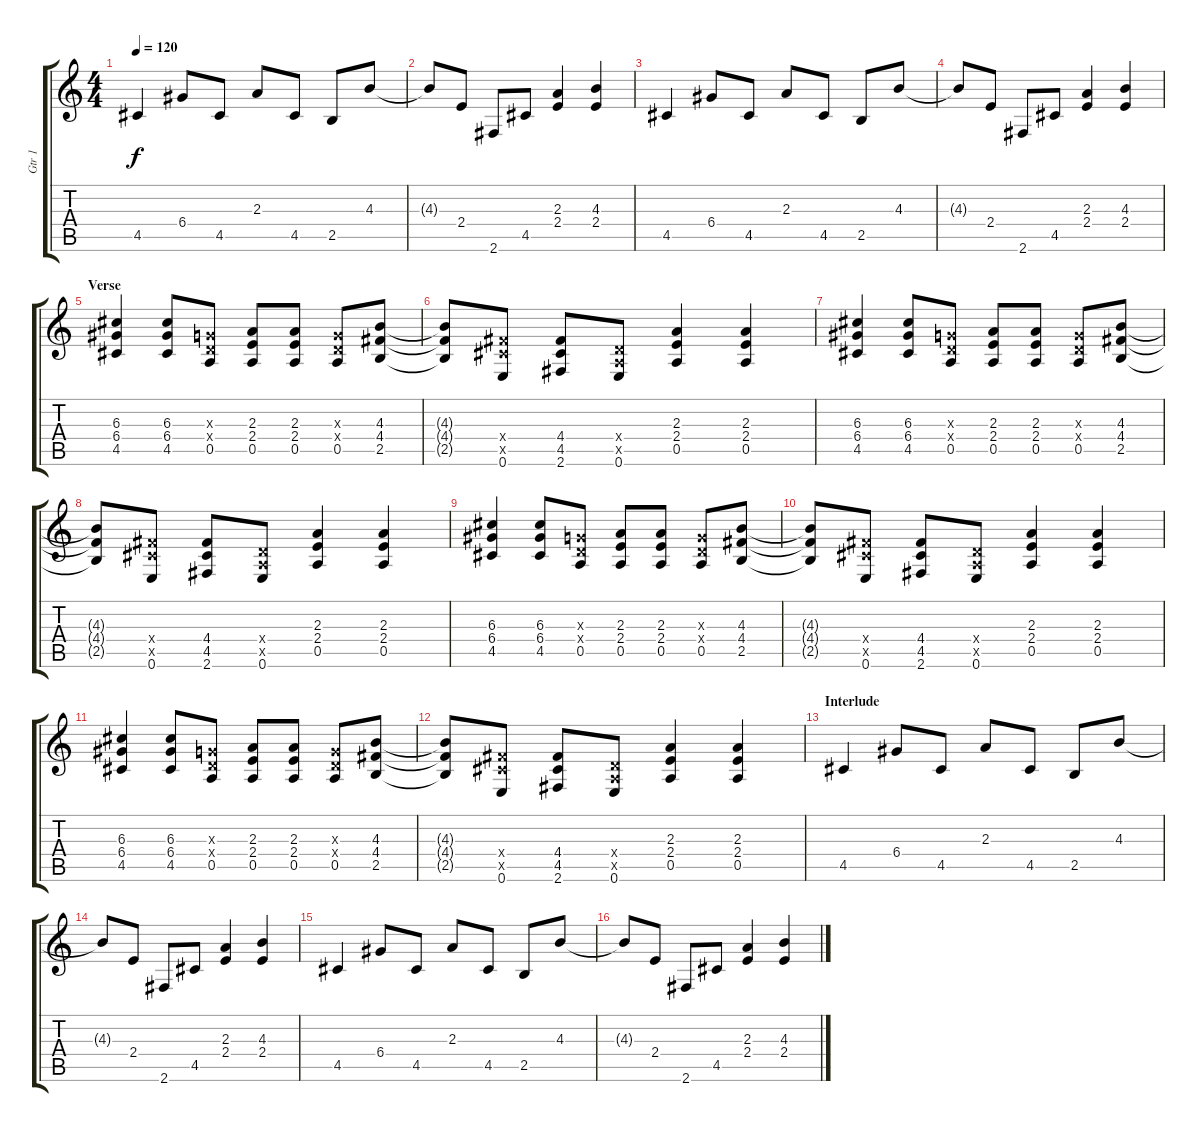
\track ("Gtr 1" "Gtr 1") {instrument overdrivenguitar}
\staff {score tabs}
\tuning (E4 B3 G3 D3 A2 E2) {hide}
\ts (4 4)
\tempo 120
\clef g2
\ks c
4.5.4{dy f} 6.4.8 4.5.8 2.3.8 4.5.8 2.5.8 4.3.8 |
4.3{t}.8 2.4.8 2.6.8 4.5.8 (2.3 2.4).4 (4.3 2.4).4 |
4.5.4 6.4.8 4.5.8 2.3.8 4.5.8 2.5.8 4.3.8 |
4.3{t}.8 2.4.8 2.6.8 4.5.8 (2.3 2.4).4 (4.3 2.4).4 |
\section ("" "Verse")
(6.3 6.4 4.5).4 (6.3 6.4 4.5).8 (0.3{x} 0.4{x} 0.5).8 (2.3 2.4 0.5).8 (2.3 2.4 0.5).8 (0.3{x} 0.4{x} 0.5).8 (4.3 4.4 2.5).8 |
(4.3{t} 4.4{t} 2.5{t}).8 (4.4{x} 4.5{x} 0.6).8 (4.4 4.5 2.6).8 (0.4{x} 0.5{x} 0.6).8 (2.3 2.4 0.5).4 (2.3 2.4 0.5).4 |
(6.3 6.4 4.5).4 (6.3 6.4 4.5).8 (0.3{x} 0.4{x} 0.5).8 (2.3 2.4 0.5).8 (2.3 2.4 0.5).8 (0.3{x} 0.4{x} 0.5).8 (4.3 4.4 2.5).8 |
(4.3{t} 4.4{t} 2.5{t}).8 (4.4{x} 4.5{x} 0.6).8 (4.4 4.5 2.6).8 (0.4{x} 0.5{x} 0.6).8 (2.3 2.4 0.5).4 (2.3 2.4 0.5).4 |
(6.3 6.4 4.5).4 (6.3 6.4 4.5).8 (0.3{x} 0.4{x} 0.5).8 (2.3 2.4 0.5).8 (2.3 2.4 0.5).8 (0.3{x} 0.4{x} 0.5).8 (4.3 4.4 2.5).8 |
(4.3{t} 4.4{t} 2.5{t}).8 (4.4{x} 4.5{x} 0.6).8 (4.4 4.5 2.6).8 (0.4{x} 0.5{x} 0.6).8 (2.3 2.4 0.5).4 (2.3 2.4 0.5).4 |
(6.3 6.4 4.5).4 (6.3 6.4 4.5).8 (0.3{x} 0.4{x} 0.5).8 (2.3 2.4 0.5).8 (2.3 2.4 0.5).8 (0.3{x} 0.4{x} 0.5).8 (4.3 4.4 2.5).8 |
(4.3{t} 4.4{t} 2.5{t}).8 (4.4{x} 4.5{x} 0.6).8 (4.4 4.5 2.6).8 (0.4{x} 0.5{x} 0.6).8 (2.3 2.4 0.5).4 (2.3 2.4 0.5).4 |
\section ("" "Interlude")
4.5.4 6.4.8 4.5.8 2.3.8 4.5.8 2.5.8 4.3.8 |
4.3{t}.8 2.4.8 2.6.8 4.5.8 (2.3 2.4).4 (4.3 2.4).4 |
4.5.4 6.4.8 4.5.8 2.3.8 4.5.8 2.5.8 4.3.8 |
4.3{t}.8 2.4.8 2.6.8 4.5.8 (2.3 2.4).4 (4.3 2.4).4
